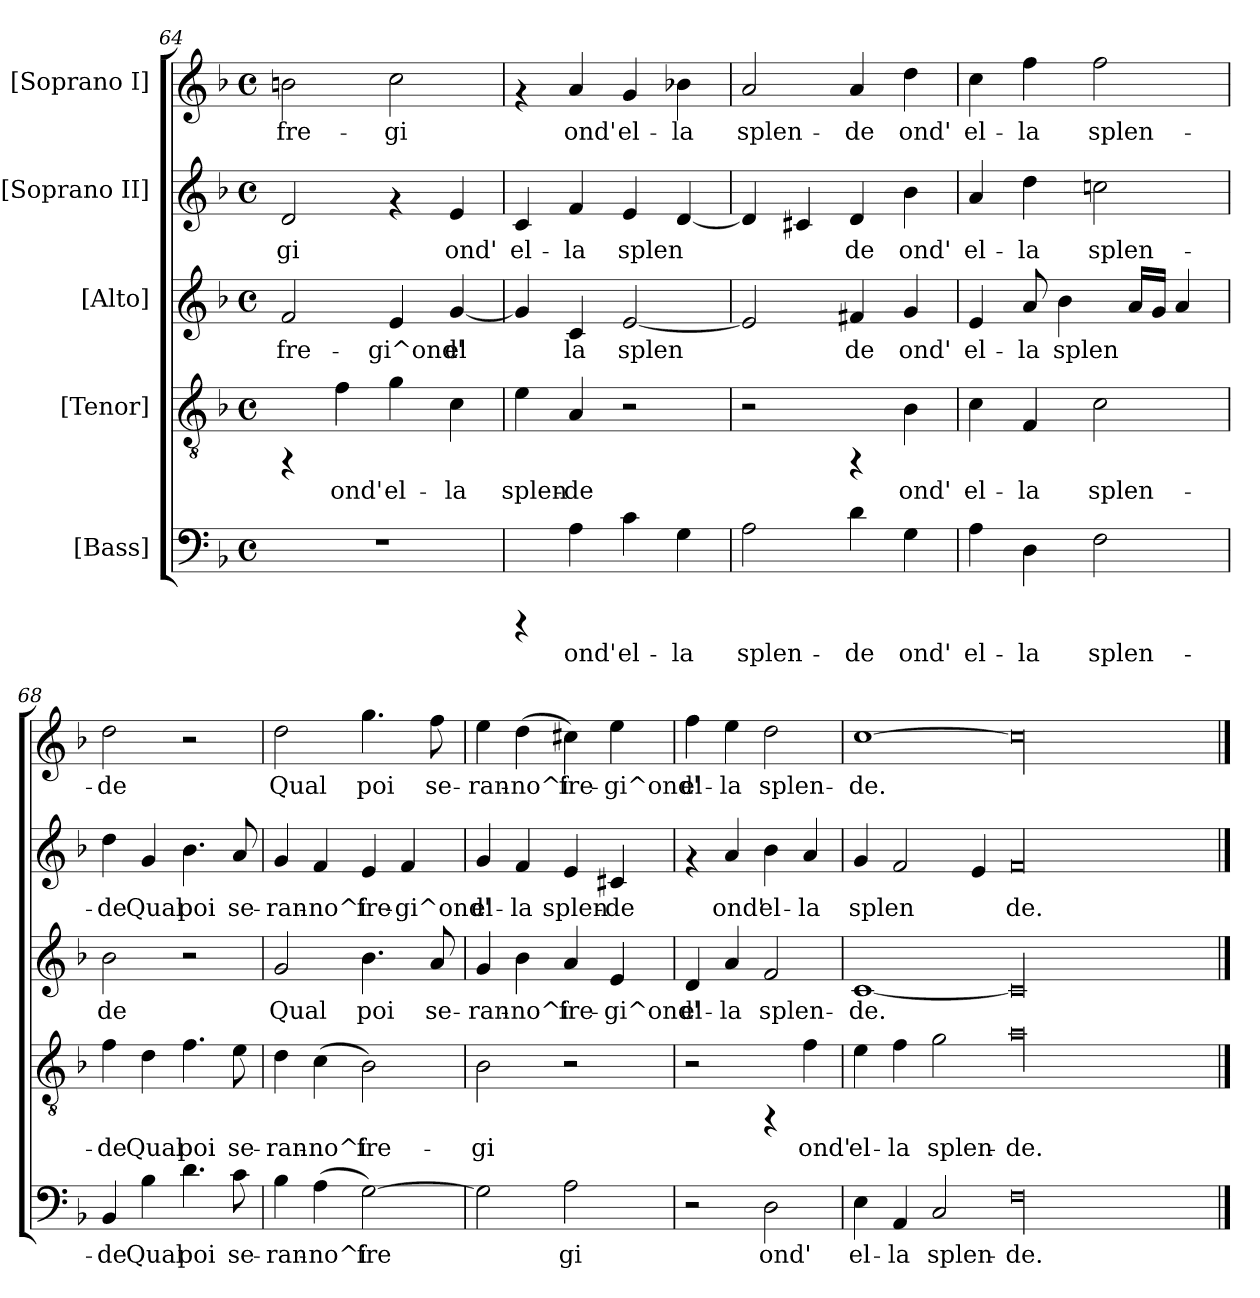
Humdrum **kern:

**kern	**text	**kern	**text	**kern	**text	**kern	**text	**kern	**text
*part5	*part5	*part4	*part4	*part3	*part3	*part2	*part2	*part1	*part1
*staff5	*staff5	*staff4	*staff4	*staff3	*staff3	*staff2	*staff2	*staff1	*staff1
*I"[Bass]	*	*I"[Tenor]	*	*I"[Alto]	*	*I"[Soprano II]	*	*I"[Soprano I]	*
*clefF4	*	*clefGv2	*	*clefG2	*	*clefG2	*	*clefG2	*
*k[b-]	*	*k[b-]	*	*k[b-]	*	*k[b-]	*	*k[b-]	*
*F:	*	*F:	*	*F:	*	*F:	*	*F:	*
*M4/4	*	*M4/4	*	*M4/4	*	*M4/4	*	*M4/4	*
*met(c)	*	*met(c)	*	*met(c)	*	*met(c)	*	*met(c)	*
=64	=64	=64	=64	=64	=64	=64	=64	=64	=64
!	!	!	!	!	!LO:LY:b:cj	!	!LO:LY:b:cj	!	!LO:LY:b:cj
1r	.	4rFF	.	2f/	fre-	2d/	-gi	2bn\	fre-
!	!	!	!LO:LY:b:cj	!	!	!	!	!	!
.	.	4f\	ond'	.	.	.	.	.	.
!	!	!	!LO:LY:b:cj	!	!LO:LY:b:cj	!	!	!	!LO:LY:b:cj
.	.	4g\	el-	4e/	-gi^ond'	4rf	.	2cc\	-gi
!	!	!	!LO:LY:b:cj	!	!LO:LY:b:cj	!	!LO:LY:b:cj	!	!
.	.	4c\	-la	[<4g/	el-	4e/	ond'	.	.
=65	=65	=65	=65	=65	=65	=65	=65	=65	=65
!	!	!	!LO:LY:b:cj	!	!LO:LY:b:cj	!	!LO:LY:b:cj	!	!
4rCCC	.	4e\	splen-	4g/]	--	4c/	el-	4rf	.
!	!LO:LY:b:cj	!	!LO:LY:b:cj	!	!LO:LY:b:cj	!	!LO:LY:b:cj	!	!LO:LY:b:cj
4A\	ond'	4A/	-de	4c/	-la	4f/	-la	4a/	ond'
!	!LO:LY:b:cj	!	!	!	!LO:LY:b:cj	!	!LO:LY:b:cj	!	!LO:LY:b:cj
4c\	el-	2r	.	[<2e/	splen-	4e/	splen-	4g/	el-
!	!LO:LY:b:cj	!	!	!	!	!	!LO:LY:b:cj	!	!LO:LY:b:cj
4G\	-la	.	.	.	.	[<4d/	--	4b-X\	-la
=66	=66	=66	=66	=66	=66	=66	=66	=66	=66
!	!LO:LY:b:cj	!	!	!	!LO:LY:b:cj	!	!LO:LY:b:cj	!	!LO:LY:b:cj
2A\	splen-	2r	.	2e/]	--	4d/]	--	2a/	splen-
!	!	!	!	!	!	!	!LO:LY:b:cj	!	!
.	.	.	.	.	.	4c#X/	--	.	.
!	!LO:LY:b:cj	!	!	!	!LO:LY:b:cj	!	!LO:LY:b:cj	!	!LO:LY:b:cj
4d\	-de	4rFF	.	4f#X/	-de	4d/	-de	4a/	-de
!	!LO:LY:b:cj	!	!LO:LY:b:cj	!	!LO:LY:b:cj	!	!LO:LY:b:cj	!	!LO:LY:b:cj
4G\	ond'	4B-\	ond'	4g/	ond'	4b-\	ond'	4dd\	ond'
=67	=67	=67	=67	=67	=67	=67	=67	=67	=67
!	!LO:LY:b:cj	!	!LO:LY:b:cj	!	!LO:LY:b:cj	!	!LO:LY:b:cj	!	!LO:LY:b:cj
4A\	el-	4c\	el-	4e/	el-	4a/	el-	4cc\	el-
!	!LO:LY:b:cj	!	!LO:LY:b:cj	!	!LO:LY:b:cj	!	!LO:LY:b:cj	!	!LO:LY:b:cj
4D\	-la	4F/	-la	8a/	-la	4dd\	-la	4ff\	-la
!	!	!	!	!	!LO:LY:b:cj	!	!	!	!
.	.	.	.	4b-\	splen-	.	.	.	.
!	!LO:LY:b:cj	!	!LO:LY:b:cj	!	!	!	!LO:LY:b:cj	!	!LO:LY:b:cj
2F\	splen-	2c\	splen-	.	.	2ccn\	splen-	2ff\	splen-
!	!	!	!	!	!LO:LY:b:cj	!	!	!	!
.	.	.	.	16a/L	--	.	.	.	.
!	!	!	!	!	!LO:LY:b:cj	!	!	!	!
.	.	.	.	16g/J	--	.	.	.	.
!	!	!	!	!	!LO:LY:b:cj	!	!	!	!
.	.	.	.	4a/	--	.	.	.	.
!!LO:PB:g=z
=68	=68	=68	=68	=68	=68	=68	=68	=68	=68
!	!LO:LY:b:cj	!	!LO:LY:b:cj	!	!LO:LY:b:cj	!	!LO:LY:b:cj	!	!LO:LY:b:cj
4BB-/	-de	4f\	-de	2b-\	-de	4dd\	-de	2dd\	-de
!	!LO:LY:b:cj	!	!LO:LY:b:cj	!	!	!	!LO:LY:b:cj	!	!
4B-\	Qual	4d\	Qual	.	.	4g/	Qual	.	.
!	!LO:LY:b:cj	!	!LO:LY:b:cj	!	!	!	!LO:LY:b:cj	!	!
4.d\	poi	4.f\	poi	2r	.	4.b-\	poi	2r	.
!	!LO:LY:b:cj	!	!LO:LY:b:cj	!	!	!	!LO:LY:b:cj	!	!
8c\	se-	8e\	se-	.	.	8a/	se-	.	.
=69	=69	=69	=69	=69	=69	=69	=69	=69	=69
!	!LO:LY:b:cj	!	!LO:LY:b:cj	!	!LO:LY:b:cj	!	!LO:LY:b:cj	!	!LO:LY:b:cj
4B-\	-ran-	4d\	-ran-	2g/	Qual	4g/	-ran-	2dd\	Qual
!	!LO:LY:b:cj	!	!LO:LY:b:cj	!	!	!	!LO:LY:b:cj	!	!
(<4A\	-no^i	(<4c\	-no^i	.	.	4f/	-no^i	.	.
!	!LO:LY:b:cj	!	!LO:LY:b:cj	!	!LO:LY:b:cj	!	!LO:LY:b:cj	!	!LO:LY:b:cj
[>2G\)	fre-	2B-\)	fre-	4.b-\	poi	4e/	fre-	4.gg\	poi
!	!	!	!	!	!	!	!LO:LY:b:cj	!	!
.	.	.	.	.	.	4f/	-gi^ond'	.	.
!	!	!	!	!	!LO:LY:b:cj	!	!	!	!LO:LY:b:cj
.	.	.	.	8a/	se-	.	.	8ff\	se-
=70	=70	=70	=70	=70	=70	=70	=70	=70	=70
!	!LO:LY:b:cj	!	!LO:LY:b:cj	!	!LO:LY:b:cj	!	!LO:LY:b:cj	!	!LO:LY:b:cj
2G\]	--	2B-\	-gi	4g/	-ran-	4g/	el-	4ee\	-ran-
!	!	!	!	!	!LO:LY:b:cj	!	!LO:LY:b:cj	!	!LO:LY:b:cj
.	.	.	.	4b-\	-no^i	4f/	-la	(<4dd\	-no^i
!	!LO:LY:b:cj	!	!	!	!LO:LY:b:cj	!	!LO:LY:b:cj	!	!LO:LY:b:cj
2A\	-gi	2r	.	4a/	fre-	4e/	splen-	4cc#X\)	fre-
!	!	!	!	!	!LO:LY:b:cj	!	!LO:LY:b:cj	!	!LO:LY:b:cj
.	.	.	.	4e/	-gi^ond'	4c#X/	-de	4ee\	-gi^ond'
=71	=71	=71	=71	=71	=71	=71	=71	=71	=71
!	!	!	!	!	!LO:LY:b:cj	!	!	!	!LO:LY:b:cj
2r	.	2r	.	4d/	el-	4rf	.	4ff\	el-
!	!	!	!	!	!LO:LY:b:cj	!	!LO:LY:b:cj	!	!LO:LY:b:cj
.	.	.	.	4a/	-la	4a/	ond'	4ee\	-la
!	!LO:LY:b:cj	!	!	!	!LO:LY:b:cj	!	!LO:LY:b:cj	!	!LO:LY:b:cj
2D\	ond'	4rFF	.	2f/	splen-	4b-\	el-	2dd\	splen-
!	!	!	!LO:LY:b:cj	!	!	!	!LO:LY:b:cj	!	!
.	.	4f\	ond'	.	.	4a/	-la	.	.
=72	=72	=72	=72	=72	=72	=72	=72	=72	=72
!	!LO:LY:b:cj	!	!LO:LY:b:cj	!	!LO:LY:b:cj	!	!LO:LY:b:cj	!	!LO:LY:b:cj
4E\	el-	4e\	el-	[<1c	-de.	4g/	splen-	[>1cc	-de.
!	!LO:LY:b:cj	!	!LO:LY:b:cj	!	!	!	!LO:LY:b:cj	!	!
4AA/	-la	4f\	-la	.	.	2f/	--	.	.
!	!LO:LY:b:cj	!	!LO:LY:b:cj	!	!	!	!	!	!
2C/	splen-	2g\	splen-	.	.	.	.	.	.
!	!	!	!	!	!	!	!LO:LY:b:cj	!	!
.	.	.	.	.	.	4e/	--	.	.
!	!LO:LY:b:cj	!	!LO:LY:b:cj	!	!LO:LY:b:cj	!	!LO:LY:b:cj	!	!LO:LY:b:cj
00F	-de.	00a	-de.	00c]	.	00f	-de.	00cc]	.
==	==	==	==	==	==	==	==	==	==
*-	*-	*-	*-	*-	*-	*-	*-	*-	*-
